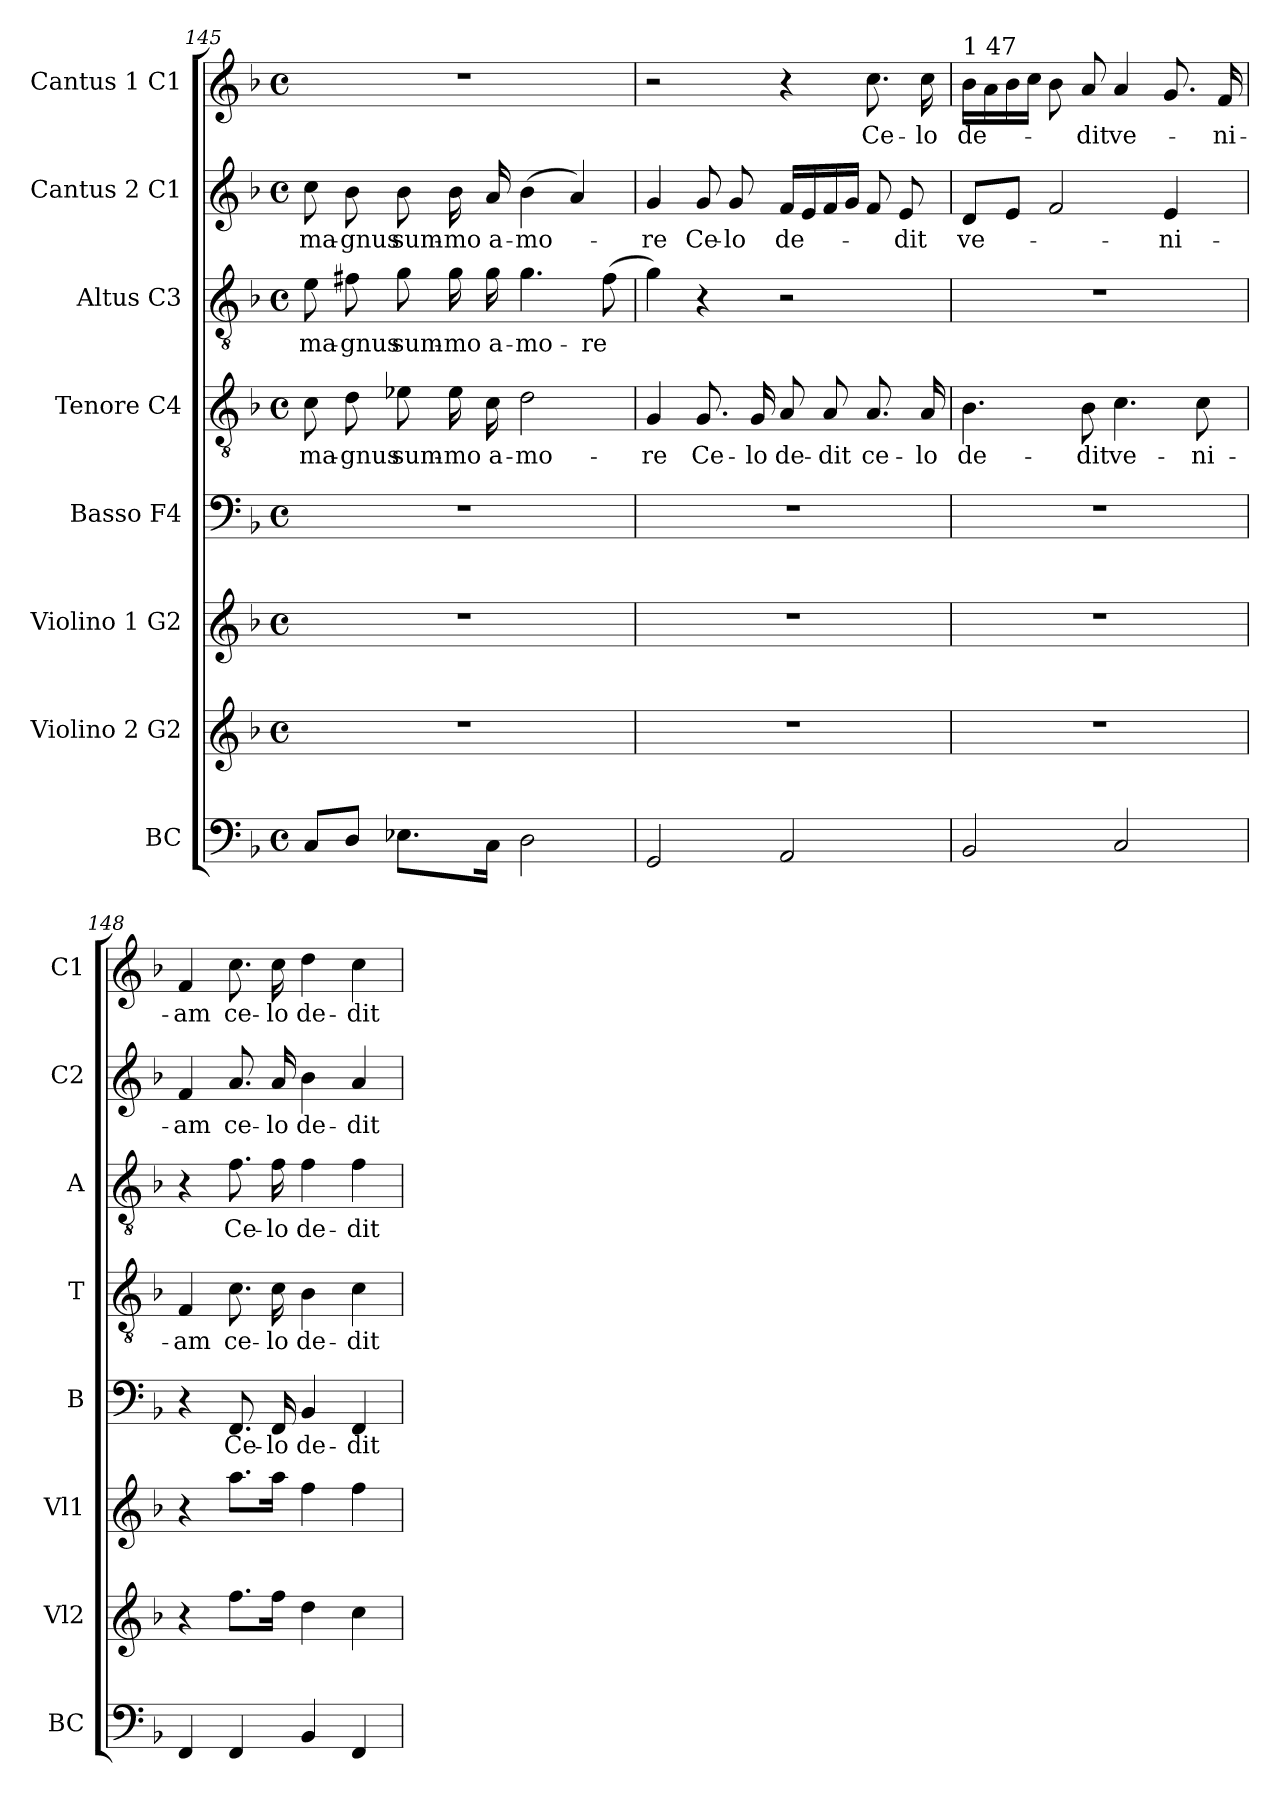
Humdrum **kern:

**kern	**kern	**kern	**kern	**text	**kern	**text	**kern	**text	**kern	**text	**kern	**text
*part8	*part7	*part6	*part5	*part5	*part4	*part4	*part3	*part3	*part2	*part2	*part1	*part1
*staff8	*staff7	*staff6	*staff5	*staff5	*staff4	*staff4	*staff3	*staff3	*staff2	*staff2	*staff1	*staff1
*I"BC	*I"Violino 2  G2	*I"Violino 1  G2	*I"Basso  F4	*	*I"Tenore  C4	*	*I"Altus  C3	*	*I"Cantus 2  C1	*	*I"Cantus 1  C1	*
*I'BC	*I'Vl2	*I'Vl1	*I'B	*	*I'T	*	*I'A	*	*I'C2	*	*I'C1	*
*clefF4	*clefG2	*clefG2	*clefF4	*	*clefGv2	*	*clefGv2	*	*clefG2	*	*clefG2	*
*k[b-]	*k[b-]	*k[b-]	*k[b-]	*	*k[b-]	*	*k[b-]	*	*k[b-]	*	*k[b-]	*
*F:	*F:	*F:	*F:	*	*F:	*	*F:	*	*F:	*	*F:	*
*M4/4	*M4/4	*M4/4	*M4/4	*	*M4/4	*	*M4/4	*	*M4/4	*	*M4/4	*
*met(c)	*met(c)	*met(c)	*met(c)	*	*met(c)	*	*met(c)	*	*met(c)	*	*met(c)	*
=145	=145	=145	=145	=145	=145	=145	=145	=145	=145	=145	=145	=145
!	!	!	!	!	!	!LO:LY:b:cj	!	!LO:LY:b:cj	!	!LO:LY:b:cj	!	!
8C/L	1r	1r	1r	.	8c\	ma-	8e\	ma-	8cc\	ma-	1r	.
!	!	!	!	!	!	!LO:LY:b:cj	!	!LO:LY:b:cj	!	!LO:LY:b:cj	!	!
8D/J	.	.	.	.	8d\	-gnus	8f#X\	-gnus	8b-\	-gnus	.	.
!	!	!	!	!	!	!LO:LY:b:cj	!	!LO:LY:b:cj	!	!LO:LY:b:cj	!	!
8.E-X\L	.	.	.	.	8e-X\	sum-	8g\	sum-	8b-\	sum-	.	.
!	!	!	!	!	!	!LO:LY:b:cj	!	!LO:LY:b:cj	!	!LO:LY:b:cj	!	!
.	.	.	.	.	16e-\	-mo	16g\	-mo	16b-\	-mo	.	.
!	!	!	!	!	!	!LO:LY:b:cj	!	!LO:LY:b:cj	!	!LO:LY:b:cj	!	!
16C\J	.	.	.	.	16c\	a-	16g\	a-	16a/	a-	.	.
!	!	!	!	!	!	!LO:LY:b:cj	!	!LO:LY:b:cj	!	!LO:LY:b:cj	!	!
2D\	.	.	.	.	2d\	-mo-	4.g\	-mo-	(>4b-\	-mo-	.	.
.	.	.	.	.	.	.	.	.	4a/)	.	.	.
!	!	!	!	!	!	!	!	!LO:LY:b:cj	!	!	!	!
.	.	.	.	.	.	.	(>8f#\	-re	.	.	.	.
=146	=146	=146	=146	=146	=146	=146	=146	=146	=146	=146	=146	=146
!	!	!	!	!	!	!LO:LY:b:cj	!	!	!	!LO:LY:b:cj	!	!
2GG/	1r	1r	1r	.	4G/	-re	4g\)	.	4g/	-re	2r	.
!	!	!	!	!	!	!LO:LY:b:cj	!	!	!	!LO:LY:b:cj	!	!
.	.	.	.	.	8.G/	Ce-	4r	.	8g/	Ce-	.	.
!	!	!	!	!	!	!	!	!	!	!LO:LY:b:cj	!	!
.	.	.	.	.	.	.	.	.	8g/	-lo	.	.
!	!	!	!	!	!	!LO:LY:b:cj	!	!	!	!	!	!
.	.	.	.	.	16G/	-lo	.	.	.	.	.	.
!	!	!	!	!	!	!LO:LY:b:cj	!	!	!	!LO:LY:b:cj	!	!
2AA/	.	.	.	.	8A/	de-	2r	.	16f/L	de-	4r	.
.	.	.	.	.	.	.	.	.	16e/	.	.	.
!	!	!	!	!	!	!LO:LY:b:cj	!	!	!	!	!	!
.	.	.	.	.	8A/	-dit	.	.	16f/	.	.	.
.	.	.	.	.	.	.	.	.	16g/J	.	.	.
!	!	!	!	!	!	!LO:LY:b:cj	!	!	!	!	!	!LO:LY:b:cj
.	.	.	.	.	8.A/	ce-	.	.	8f/	.	8.cc\	Ce-
!	!	!	!	!	!	!	!	!	!	!LO:LY:b:cj	!	!
.	.	.	.	.	.	.	.	.	8e/	-dit	.	.
!	!	!	!	!	!	!LO:LY:b:cj	!	!	!	!	!	!LO:LY:b:cj
.	.	.	.	.	16A/	-lo	.	.	.	.	16cc\	-lo
!!LO:LB:g=z
=147	=147	=147	=147	=147	=147	=147	=147	=147	=147	=147	=147	=147
!	!	!	!	!	!	!	!	!	!	!	!LO:TX:a:t=1 47	!
!	!	!	!	!	!	!LO:LY:b:cj	!	!	!	!LO:LY:b:cj	!	!LO:LY:b:cj
2BB-/	1r	1r	1r	.	4.B-\	de-	1r	.	8d/L	ve-	16b-\L	de-
.	.	.	.	.	.	.	.	.	.	.	16a\	.
.	.	.	.	.	.	.	.	.	8e/J	.	16b-\	.
.	.	.	.	.	.	.	.	.	.	.	16cc\J	.
.	.	.	.	.	.	.	.	.	2f/	.	8b-\	.
!	!	!	!	!	!	!LO:LY:b:cj	!	!	!	!	!	!LO:LY:b:cj
.	.	.	.	.	8B-\	-dit	.	.	.	.	8a/	-dit
!	!	!	!	!	!	!LO:LY:b:cj	!	!	!	!	!	!LO:LY:b:cj
2C/	.	.	.	.	4.c\	ve-	.	.	.	.	4a/	ve-
!	!	!	!	!	!	!	!	!	!	!LO:LY:b:cj	!	!
.	.	.	.	.	.	.	.	.	4e/	-ni-	8.g/	.
!	!	!	!	!	!	!LO:LY:b:cj	!	!	!	!	!	!
.	.	.	.	.	8c\	-ni-	.	.	.	.	.	.
!	!	!	!	!	!	!	!	!	!	!	!	!LO:LY:b:cj
.	.	.	.	.	.	.	.	.	.	.	16f/	-ni-
=148	=148	=148	=148	=148	=148	=148	=148	=148	=148	=148	=148	=148
!	!	!	!	!	!	!LO:LY:b:cj	!	!	!	!LO:LY:b:cj	!	!LO:LY:b:cj
4FF/	4r	4r	4r	.	4F/	-am	4r	.	4f/	-am	4f/	-am
!	!	!	!	!LO:LY:b:cj	!	!LO:LY:b:cj	!	!LO:LY:b:cj	!	!LO:LY:b:cj	!	!LO:LY:b:cj
4FF/	8.ff\L	8.aa\L	8.FF/	Ce-	8.c\	ce-	8.f\	Ce-	8.a/	ce-	8.cc\	ce-
!	!	!	!	!LO:LY:b:cj	!	!LO:LY:b:cj	!	!LO:LY:b:cj	!	!LO:LY:b:cj	!	!LO:LY:b:cj
.	16ff\J	16aa\J	16FF/	-lo	16c\	-lo	16f\	-lo	16a/	-lo	16cc\	-lo
!	!	!	!	!LO:LY:b:cj	!	!LO:LY:b:cj	!	!LO:LY:b:cj	!	!LO:LY:b:cj	!	!LO:LY:b:cj
4BB-/	4dd\	4ff\	4BB-/	de-	4B-\	de-	4f\	de-	4b-\	de-	4dd\	de-
!	!	!	!	!LO:LY:b:cj	!	!LO:LY:b:cj	!	!LO:LY:b:cj	!	!LO:LY:b:cj	!	!LO:LY:b:cj
4FF/	4cc\	4ff\	4FF/	-dit	4c\	-dit	4f\	-dit	4a/	-dit	4cc\	-dit
=	=	=	=	=	=	=	=	=	=	=	=	=
*-	*-	*-	*-	*-	*-	*-	*-	*-	*-	*-	*-	*-
